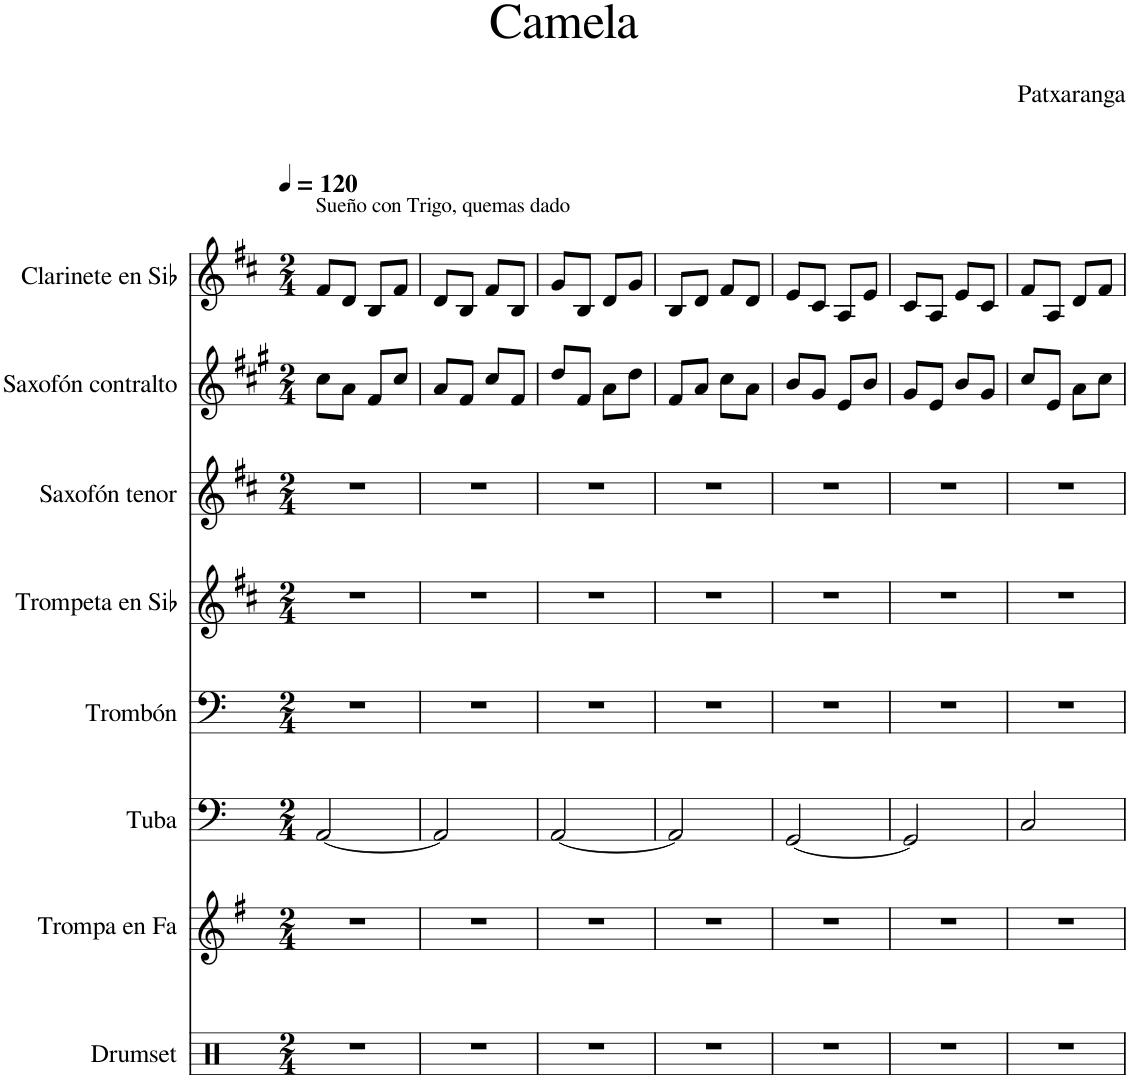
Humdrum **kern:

**kern	**kern	**kern	**kern	**kern	**kern	**kern	**kern
*part8	*part7	*part6	*part5	*part4	*part3	*part2	*part1
*staff8	*staff7	*staff6	*staff5	*staff4	*staff3	*staff2	*staff1
*I"Drumset	*I"Trompa en Fa	*I"Tuba	*I"Trombón	*I"Trompeta en Sib	*I"Saxofón tenor	*I"Saxofón contralto	*I"Clarinete en Sib
*I'Drs.	*I'Trmp. Fa	*I'Tba.	*I'Tbn.	*I'Tpt. Sib	*I'Sax. T.	*I'Sax. Ctrl.	*I'Cl. Sib
*clefX	*clefG2	*clefF4	*clefF4	*clefG2	*clefG2	*clefG2	*clefG2
*	*Trd4c7	*	*	*Trd1c2	*Trd8c14	*Trd5c9	*Trd1c2
*k[]	*k[f#]	*k[]	*k[]	*k[f#c#]	*k[f#c#]	*k[f#c#g#]	*k[f#c#]
*M2/4	*M2/4	*M2/4	*M2/4	*M2/4	*M2/4	*M2/4	*M2/4
*MM120	*MM120	*MM120	*MM120	*MM120	*MM120	*MM120	*MM120
=1	=1	=1	=1	=1	=1	=1	=1
!	!	!	!	!	!	!	!LO:TX:a:t=Sueño con Trigo, quemas dado
2r	2r	[2AA/	2r	2r	2r	8cc#\L	8f#/L
.	.	.	.	.	.	8a\J	8d/J
.	.	.	.	.	.	8f#/L	8B/L
.	.	.	.	.	.	8cc#/J	8f#/J
=2	=2	=2	=2	=2	=2	=2	=2
2r	2r	2AA/]	2r	2r	2r	8a/L	8d/L
.	.	.	.	.	.	8f#/J	8B/J
.	.	.	.	.	.	8cc#/L	8f#/L
.	.	.	.	.	.	8f#/J	8B/J
=3	=3	=3	=3	=3	=3	=3	=3
2r	2r	[2AA/	2r	2r	2r	8dd/L	8g/L
.	.	.	.	.	.	8f#/J	8B/J
.	.	.	.	.	.	8a\L	8d/L
.	.	.	.	.	.	8dd\J	8g/J
=4	=4	=4	=4	=4	=4	=4	=4
2r	2r	2AA/]	2r	2r	2r	8f#/L	8B/L
.	.	.	.	.	.	8a/J	8d/J
.	.	.	.	.	.	8cc#\L	8f#/L
.	.	.	.	.	.	8a\J	8d/J
=5	=5	=5	=5	=5	=5	=5	=5
2r	2r	[2GG/	2r	2r	2r	8b/L	8e/L
.	.	.	.	.	.	8g#/J	8c#/J
.	.	.	.	.	.	8e/L	8A/L
.	.	.	.	.	.	8b/J	8e/J
=6	=6	=6	=6	=6	=6	=6	=6
2r	2r	2GG/]	2r	2r	2r	8g#/L	8c#/L
.	.	.	.	.	.	8e/J	8A/J
.	.	.	.	.	.	8b/L	8e/L
.	.	.	.	.	.	8g#/J	8c#/J
=7	=7	=7	=7	=7	=7	=7	=7
2r	2r	2C/	2r	2r	2r	8cc#/L	8f#/L
.	.	.	.	.	.	8e/J	8A/J
.	.	.	.	.	.	8a\L	8d/L
.	.	.	.	.	.	8cc#\J	8f#/J
=	=	=	=	=	=	=	=
*-	*-	*-	*-	*-	*-	*-	*-
